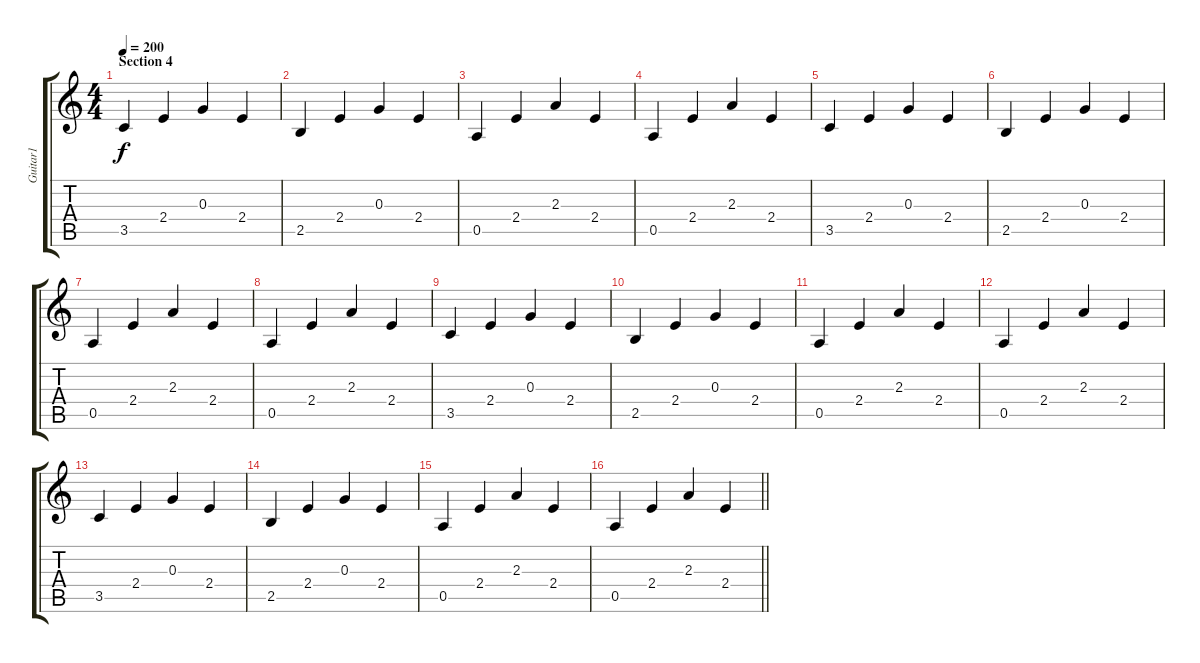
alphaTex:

\track ("Guitar1" "Guitar1") {instrument electricguitarclean}
\staff {score tabs}
\tuning (E4 B3 G3 D3 A2 E2) {hide}
\ts (4 4)
\section ("" "Section 4")
\tempo 200
\clef g2
\ks c
3.5.4{dy f} 2.4.4 0.3.4 2.4.4 |
2.5.4 2.4.4 0.3.4 2.4.4 |
0.5.4 2.4.4 2.3.4 2.4.4 |
0.5.4 2.4.4 2.3.4 2.4.4 |
3.5.4 2.4.4 0.3.4 2.4.4 |
2.5.4 2.4.4 0.3.4 2.4.4 |
0.5.4 2.4.4 2.3.4 2.4.4 |
0.5.4 2.4.4 2.3.4 2.4.4 |
3.5.4 2.4.4 0.3.4 2.4.4 |
2.5.4 2.4.4 0.3.4 2.4.4 |
0.5.4 2.4.4 2.3.4 2.4.4 |
0.5.4 2.4.4 2.3.4 2.4.4 |
3.5.4 2.4.4 0.3.4 2.4.4 |
2.5.4 2.4.4 0.3.4 2.4.4 |
0.5.4 2.4.4 2.3.4 2.4.4 |
\barLineRight lightlight
0.5.4 2.4.4 2.3.4 2.4.4
